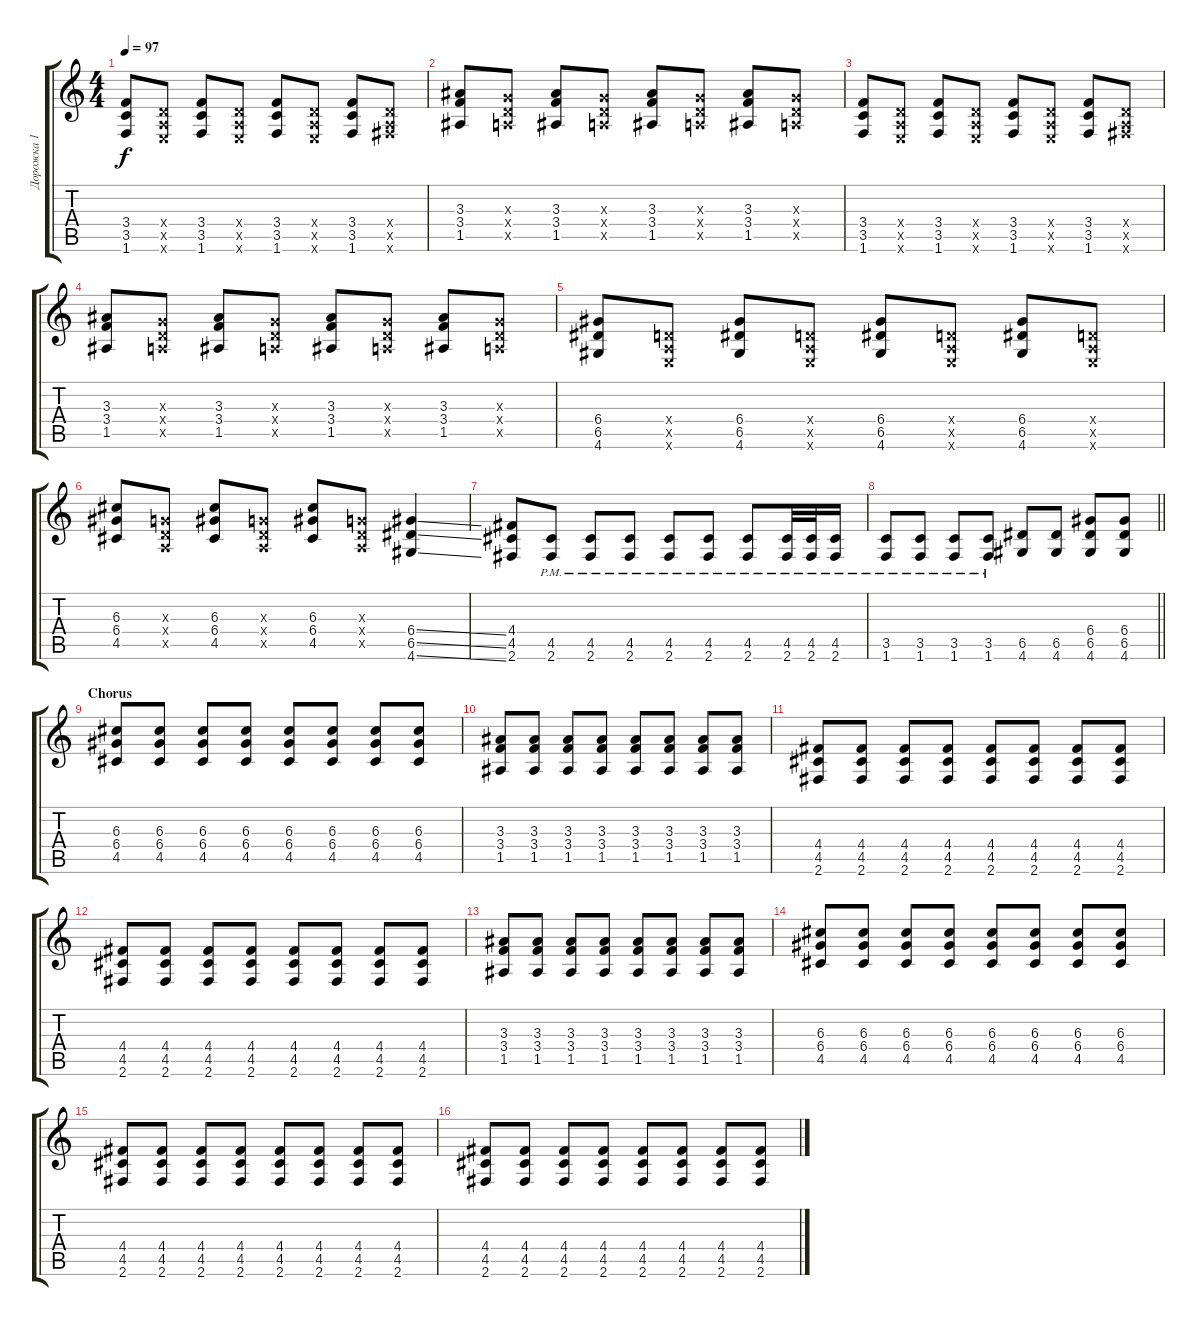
\track ("Дорожка 1" "Дорожка 1") {instrument distortionguitar}
\staff {score tabs}
\tuning (E4 B3 G3 D3 A2 E2) {hide}
\ts (4 4)
\tempo 97
\clef g2
\ks c
(3.4 3.5 1.6).8{dy f} (0.4{x} 0.5{x} 0.6{x}).8 (3.4 3.5 1.6).8 (0.4{x} 0.5{x} 0.6{x}).8 (3.4 3.5 1.6).8 (0.4{x} 0.5{x} 0.6{x}).8 (3.4 3.5 1.6).8 (0.4{x} 0.5{x} 2.6{x}).8 |
(3.3 3.4 1.5).8 (0.3{x} 0.4{x} 0.5{x}).8 (3.3 3.4 1.5).8 (0.3{x} 0.4{x} 0.5{x}).8 (3.3 3.4 1.5).8 (0.3{x} 0.4{x} 0.5{x}).8 (3.3 3.4 1.5).8 (0.3{x} 0.4{x} 0.5{x}).8 |
(3.4 3.5 1.6).8 (0.4{x} 0.5{x} 0.6{x}).8 (3.4 3.5 1.6).8 (0.4{x} 0.5{x} 0.6{x}).8 (3.4 3.5 1.6).8 (0.4{x} 0.5{x} 0.6{x}).8 (3.4 3.5 1.6).8 (0.4{x} 0.5{x} 2.6{x}).8 |
(3.3 3.4 1.5).8 (0.3{x} 0.4{x} 0.5{x}).8 (3.3 3.4 1.5).8 (0.3{x} 0.4{x} 0.5{x}).8 (3.3 3.4 1.5).8 (0.3{x} 0.4{x} 0.5{x}).8 (3.3 3.4 1.5).8 (0.3{x} 0.4{x} 0.5{x}).8 |
(6.4 6.5 4.6).8 (0.4{x} 0.5{x} 0.6{x}).8 (6.4 6.5 4.6).8 (0.4{x} 0.5{x} 0.6{x}).8 (6.4 6.5 4.6).8 (0.4{x} 0.5{x} 0.6{x}).8 (6.4 6.5 4.6).8 (0.4{x} 0.5{x} 0.6{x}).8 |
(6.3 6.4 4.5).8 (0.3{x} 0.4{x} 0.5{x}).8 (6.3 6.4 4.5).8 (0.3{x} 0.4{x} 0.5{x}).8 (6.3 6.4 4.5).8 (0.3{x} 0.4{x} 0.5{x}).8 (6.4{ss} 6.5{ss} 4.6{ss}).4 |
(4.4 4.5 2.6).8 (4.5{pm} 2.6{pm}).8 (4.5{pm} 2.6{pm}).8 (4.5{pm} 2.6{pm}).8 (4.5{pm} 2.6{pm}).8 (4.5{pm} 2.6{pm}).8 (4.5{pm} 2.6{pm}).8 (4.5{pm} 2.6{pm}).32 (4.5{pm} 2.6{pm}).32 (4.5{pm} 2.6{pm}).16 |
\barLineRight lightlight
(3.5{pm} 1.6{pm}).8 (3.5{pm} 1.6{pm}).8 (3.5{pm} 1.6{pm}).8 (3.5{pm} 1.6{pm}).8 (6.5 4.6).8 (6.5 4.6).8 (6.4 6.5 4.6).8 (6.4 6.5 4.6).8 |
\section ("" "Сhorus")
(6.3 6.4 4.5).8 (6.3 6.4 4.5).8 (6.3 6.4 4.5).8 (6.3 6.4 4.5).8 (6.3 6.4 4.5).8 (6.3 6.4 4.5).8 (6.3 6.4 4.5).8 (6.3 6.4 4.5).8 |
(3.3 3.4 1.5).8 (3.3 3.4 1.5).8 (3.3 3.4 1.5).8 (3.3 3.4 1.5).8 (3.3 3.4 1.5).8 (3.3 3.4 1.5).8 (3.3 3.4 1.5).8 (3.3 3.4 1.5).8 |
(4.4 4.5 2.6).8 (4.4 4.5 2.6).8 (4.4 4.5 2.6).8 (4.4 4.5 2.6).8 (4.4 4.5 2.6).8 (4.4 4.5 2.6).8 (4.4 4.5 2.6).8 (4.4 4.5 2.6).8 |
(4.4 4.5 2.6).8 (4.4 4.5 2.6).8 (4.4 4.5 2.6).8 (4.4 4.5 2.6).8 (4.4 4.5 2.6).8 (4.4 4.5 2.6).8 (4.4 4.5 2.6).8 (4.4 4.5 2.6).8 |
(3.3 3.4 1.5).8 (3.3 3.4 1.5).8 (3.3 3.4 1.5).8 (3.3 3.4 1.5).8 (3.3 3.4 1.5).8 (3.3 3.4 1.5).8 (3.3 3.4 1.5).8 (3.3 3.4 1.5).8 |
(6.3 6.4 4.5).8 (6.3 6.4 4.5).8 (6.3 6.4 4.5).8 (6.3 6.4 4.5).8 (6.3 6.4 4.5).8 (6.3 6.4 4.5).8 (6.3 6.4 4.5).8 (6.3 6.4 4.5).8 |
(4.4 4.5 2.6).8 (4.4 4.5 2.6).8 (4.4 4.5 2.6).8 (4.4 4.5 2.6).8 (4.4 4.5 2.6).8 (4.4 4.5 2.6).8 (4.4 4.5 2.6).8 (4.4 4.5 2.6).8 |
(4.4 4.5 2.6).8 (4.4 4.5 2.6).8 (4.4 4.5 2.6).8 (4.4 4.5 2.6).8 (4.4 4.5 2.6).8 (4.4 4.5 2.6).8 (4.4 4.5 2.6).8 (4.4 4.5 2.6).8
